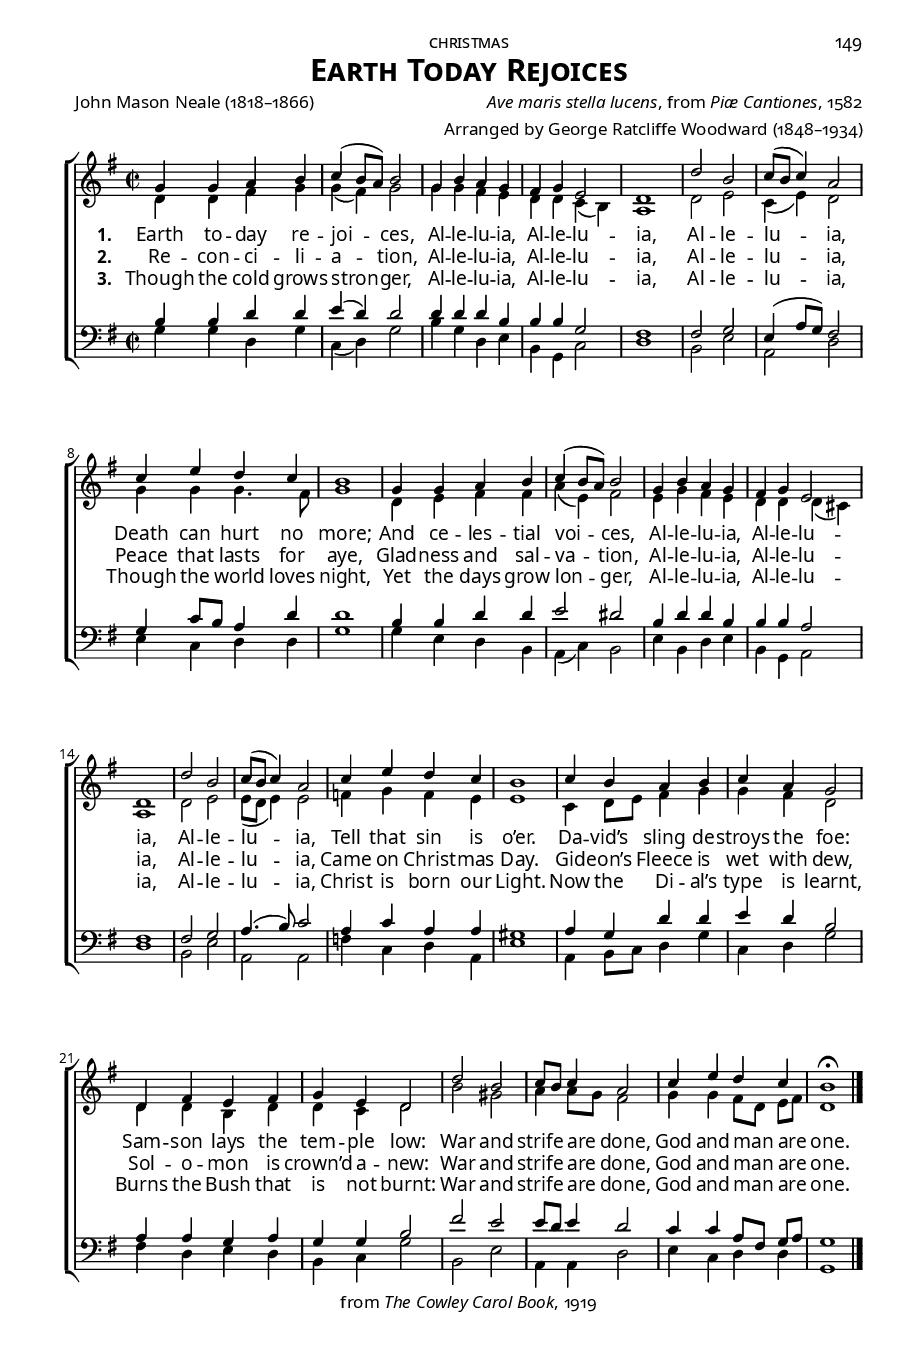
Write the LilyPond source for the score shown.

\version "2.14.2"
\include "util.ly"
\header {
  title = \markup{\override #'(font-name . "Garamond Premier Pro Semibold"){ \abs-fontsize #15 \smallCapsOldStyle"Earth Today Rejoices"}}
  poet = \markup\oldStyleNum"John Mason Neale (1818–1866)"
  composer = \markup\concat{\italic "Ave maris stella lucens" ", from " \italic "Piæ Cantiones" \oldStyleNum", 1582"}
  arranger = \markup\oldStyleNum"Arranged by George Ratcliffe Woodward (1848–1934)"
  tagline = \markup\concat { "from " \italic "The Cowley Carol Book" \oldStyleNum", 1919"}
}
\paper {
  %print-all-headers = ##t
  paper-height = 9\in
  paper-width = 6\in
  indent = 0\in
  %system-system-spacing = #'((basic-distance . 10) (padding . 0))
  %system-system-spacing =
  %  #'((basic-distance . 0)
  %     (minimum-distance . 0)
  %     (padding . -0.35)
  %     (stretchability . 100))
  ragged-last-bottom = ##f
  ragged-bottom = ##f
  two-sided = ##t
  inner-margin = 0.5\in
  outer-margin = 0.25\in
  top-margin = 0.25\in
  bottom-margin = 0.25\in
  first-page-number = #149
  print-first-page-number = ##t
  headerLine = \markup{\override #'(font-name . "Garamond Premier Pro") \smallCapsOldStyle"christmas"}
  oddHeaderMarkup = \markup\fill-line{
     \override #'(font-name . "Garamond Premier Pro")\abs-fontsize #8.5
     \combine 
        \fill-line{"" \on-the-fly #print-page-number-check-first
        \oldStylePageNum""
        }
        \fill-line{\headerLine}
  }
  evenHeaderMarkup = \markup {
     \override #'(font-name . "Garamond Premier Pro")\abs-fontsize #8.5
     \combine
        \on-the-fly #print-page-number-check-first
        \oldStylePageNum""
        \fill-line{\headerLine}
  }
}
#(set-global-staff-size 15) \paper{ #(define fonts (make-pango-font-tree "GoudyOlSt BT" "Garamond Premier Pro" "Garamond Premier Pro" (/ 15 20))) }
global = {
  \key g \major
  \time 2/2
  \autoBeamOff
  \override DynamicLineSpanner #'staff-padding = #0.0
  \override DynamicLineSpanner #'Y-extent = #'(-1 . 1)
}

sopMusic = \relative c'' {
  g4 g a b |
  c( b8[ a]) b2 |
  g4 b a g |
  fis g e2 |
  
  d1 |
  d'2 b |
  c8([ b] c4) a2 |
  c4 e d c |
  b1 |
  
  g4 g a b |
  c4( b8[ a]) b2 |
  g4 b a g |
  fis g e2 |
  
  d1 |
  d'2 b |
  c8([ b] c4) a2 |
  c4 e d c |
  b1 |
  
  c4 b a b |
  c a g2 |
  d4 fis e fis |
  g e d2 |
  
  d'2 b |
  c8[ b] c4 a2 |
  c4 e d c |
  b1\fermata \bar "|."
}
sopWords = \lyricmode {
  
}

altoMusic = \relative c' {
  d4 d fis g |
  g( fis) g2 |
  g4 g fis e |
  d d c( b) |
  
  a1 |
  d2 e |
  c4( e) d2 |
  g4 g g4. fis8 |
  g1 |
  
  d4 e fis fis |
  a( e) fis2 |
  e4 g fis e |
  d d d( cis) |
  
  a1 |
  d2 e |
  e8[( d] e4) e2 |
  f4 g f e |
  e1 |
  
  c4 d8[ e] fis4 g |
  g fis d2 |
  d4 d b d |
  d c d2 |
  
  b'2 gis |
  a4 a8[ g] fis2 |
  g4 g fis8[ d] e[ fis] |
  d1 \bar "|."
}
altoWords = \lyricmode {
  \dropLyricsV
  \set stanza = #"1. "
  Earth to -- day re -- joi -- ces,
  Al -- le -- lu -- ia,
  Al -- le -- lu -- ia,
  Al -- le -- lu -- ia,
  Death can hurt no more;
  And ce -- les -- tial voi -- ces,
  Al -- le -- lu -- ia,
  Al -- le -- lu -- ia,
  Al -- le -- lu -- ia,
  Tell that sin is o’er.
  Da -- vid’s sling de -- stroys the foe:
  Sam -- son lays the tem -- ple low:
  \set associatedVoice = "altos"
  War and strife are done,
  God and man are one.
}
altoWordsII = \lyricmode {
  \dropLyricsV
%\markup\italic
  \set stanza = #"2. "
  Re -- con -- ci -- li -- a -- tion,
  Al -- le -- lu -- ia,
  Al -- le -- lu -- ia,
  Al -- le -- lu -- ia,
  Peace that lasts for aye,
  Glad -- ness and sal -- va -- tion,
  Al -- le -- lu -- ia,
  Al -- le -- lu -- ia,
  Al -- le -- lu -- ia,
  Came on Christ -- mas Day.
  Gid -- eon’s Fleece is wet with dew,
  Sol -- o -- mon is crown’d a -- new:
  \set associatedVoice = "altos"
  War and strife are done,
  God and man are one.
}
altoWordsIII = \lyricmode {
  \dropLyricsV
  \set stanza = #"3. "
  Though the cold grows stron -- ger,
  Al -- le -- lu -- ia,
  Al -- le -- lu -- ia,
  Al -- le -- lu -- ia,
  Though the world loves night,
  Yet the days grow lon -- ger,
  Al -- le -- lu -- ia,
  Al -- le -- lu -- ia,
  Al -- le -- lu -- ia,
  Christ is born our Light.
  Now the Di -- al’s type is learnt,
  Burns the Bush that is not burnt:
  \set associatedVoice = "altos"
  War and strife are done,
  God and man are one.
}
altoWordsIV = \lyricmode {
  \set stanza = #"4. "
  \set ignoreMelismata = ##t
}
altoWordsV = \lyricmode {
  \set stanza = #"5. "
  \set ignoreMelismata = ##t
}
altoWordsVI = \lyricmode {
  \set stanza = #"6. "
  \set ignoreMelismata = ##t
}
tenorMusic = \relative c' {
  b4 b d d |
  e( d) d2 |
  d4 d d b |
  b b g2 |
  
  fis1 |
  fis2 g |
  e4( a8[ g]) fis2 |
  g4 c8[ b] a4 d |
  d1 |
  
  b4 b d d |
  e2 dis |
  b4 d d b |
  b b a2 |
  
  fis1 |
  fis2 g |
  a4.( b8) c2 |
  a4 c a a |
  gis1 |
  
  a4 g d' d |
  e d b2 |
  a4 a g a |
  g g b2 |
  
  fis'2 e |
  e8[ d] e4 d2 |
  c4 c a8[ fis] g[ a] |
  g1 \bar "|."
}
tenorWords = \lyricmode {

}

bassMusic = \relative c {
  g'4 g d g |
  c,( d) g2 |
  b4 g d e |
  b g c2 |
  
  d1 |
  b2 e |
  a, d |
  e4 c d d |
  g1 |
  
  g4 e d b |
  a( c) b2 |
  e4 b d e |
  b g a2 |
  
  d1 |
  b2 e |
  a, a |
  f'4 c d a |
  e'1 |
  
  a,4 b8[ c] d4 g |
  c, d g2 |
  fis4 d e d |
  b c g'2 |
  
  b, e |
  a,4 a d2 |
  e4 c d d |
  g,1 \bar "|."
}
bassWords = \lyricmode {

}

pianoRH = \relative c' {
  
}
pianoLH = \relative c' {
  
}

\score {
  <<
   \new ChoirStaff <<
    \new Staff = women <<
      \new Voice = "sopranos" { \voiceOne << \global \sopMusic >> }
      \new Voice = "altos" { \voiceTwo << \global \altoMusic >> }
    >>
    \new Lyrics \with { alignAboveContext = #"women" \override VerticalAxisGroup #'nonstaff-relatedstaff-spacing = #'((basic-distance . 1))} \lyricsto "sopranos" \sopWords
    \new Lyrics = "altosVI"  \with { alignBelowContext = #"women" } \lyricsto "sopranos" \altoWordsVI
    \new Lyrics = "altosV"  \with { alignBelowContext = #"women" } \lyricsto "sopranos" \altoWordsV
    \new Lyrics = "altosIV"  \with { alignBelowContext = #"women" } \lyricsto "sopranos" \altoWordsIV
    \new Lyrics = "altosIII"  \with { alignBelowContext = #"women" } \lyricsto "sopranos" \altoWordsIII
    \new Lyrics = "altosII"  \with { alignBelowContext = #"women" } \lyricsto "sopranos" \altoWordsII
    \new Lyrics = "altos"  \with { alignBelowContext = #"women" \override VerticalAxisGroup #'nonstaff-relatedstaff-spacing = #'((basic-distance . 1)) } \lyricsto "sopranos" \altoWords
   \new Staff = men <<
      \clef bass
      \new Voice = "tenors" { \voiceOne << \global \tenorMusic >> }
      \new Voice = "basses" { \voiceTwo << \global \bassMusic >> }
    >>
    \new Lyrics \with { alignAboveContext = #"men" \override VerticalAxisGroup #'nonstaff-relatedstaff-spacing = #'((basic-distance . 1)) } \lyricsto "tenors" \tenorWords
    \new Lyrics \with { alignBelowContext = #"men" \override VerticalAxisGroup #'nonstaff-relatedstaff-spacing = #'((basic-distance . 1)) } \lyricsto "basses" \bassWords
  >>
%    \new PianoStaff << \new Staff { \new Voice { \pianoRH } } \new Staff { \clef "bass" \pianoLH } >>
  >>
  \layout {
    \context {
      \Score
      %\override SpacingSpanner #'base-shortest-duration = #(ly:make-moment 1 8)
      %\override SpacingSpanner #'common-shortest-duration = #(ly:make-moment 1 4)
    }
    \context {
      % Remove all empty staves
      % \Staff \RemoveEmptyStaves \override VerticalAxisGroup #'remove-first = ##t
    }
    \context {
      \Lyrics
      \override LyricText #'X-offset = #center-on-word
    }
  }
}

